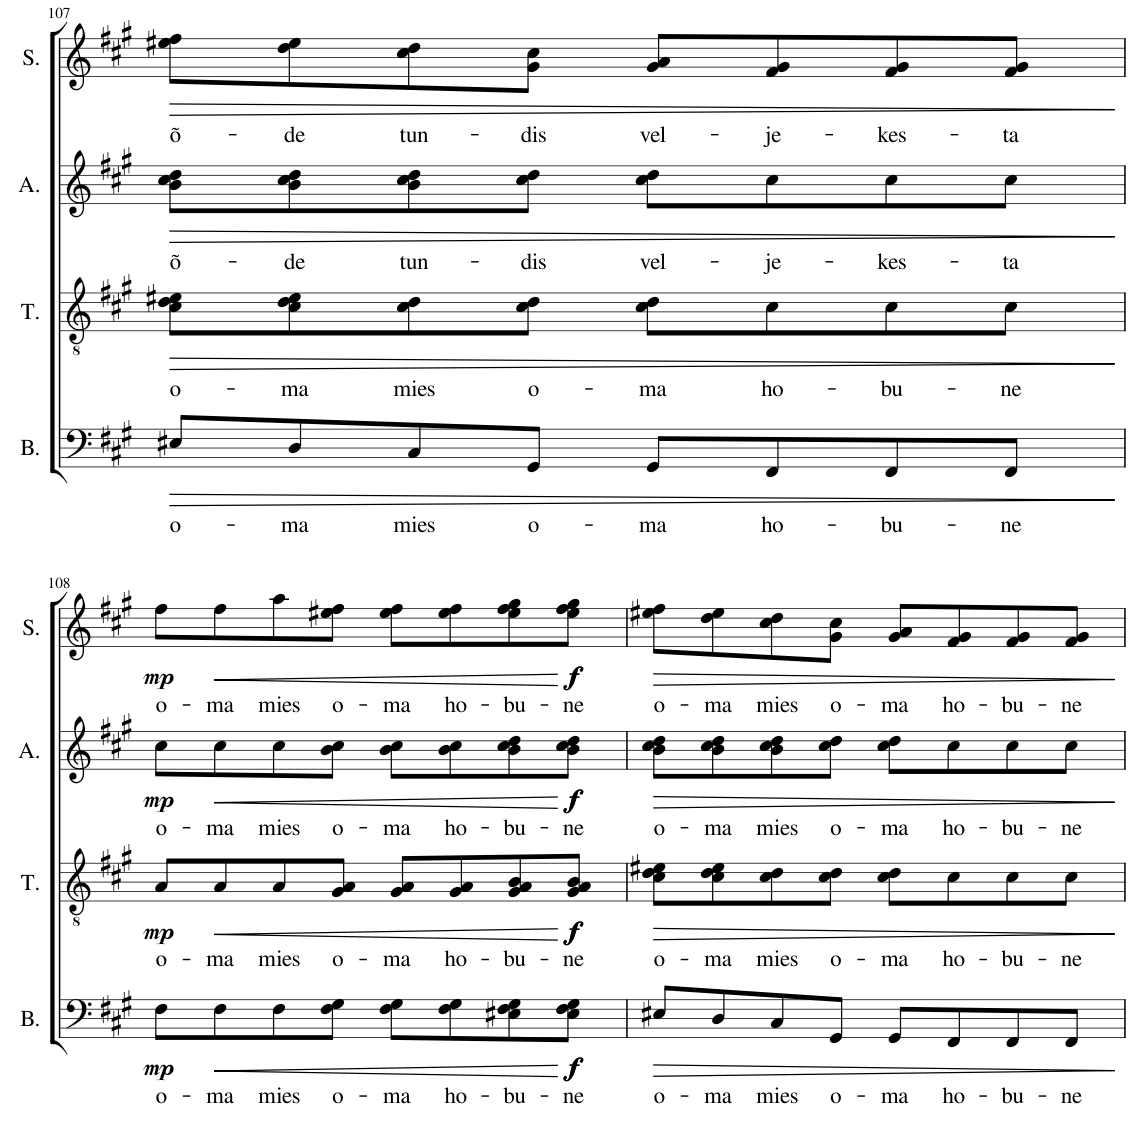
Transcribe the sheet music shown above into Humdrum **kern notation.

**kern	**text	**dynam	**kern	**text	**dynam	**kern	**text	**dynam	**kern	**text	**dynam
*part4	*part4	*part4	*part3	*part3	*part3	*part2	*part2	*part2	*part1	*part1	*part1
*staff4	*staff4	*staff4	*staff3	*staff3	*staff3	*staff2	*staff2	*staff2	*staff1	*staff1	*staff1
*I"Bass	*	*	*I"Tenor	*	*	*I"Alto	*	*	*I"Soprano	*	*
*I'B.	*	*	*I'T.	*	*	*I'A.	*	*	*I'S.	*	*
!!LO:PB:g=z
*clefF4	*	*	*clefGv2	*	*	*clefG2	*	*	*clefG2	*	*
*	*	*	*	*	*	*Trd1c2	*	*	*	*	*
*k[f#c#g#]	*	*	*k[f#c#g#]	*	*	*k[f#c#g#]	*	*	*k[f#c#g#]	*	*
*M4/4	*	*	*M4/4	*	*	*M4/4	*	*	*M4/4	*	*
=107	=107	=107	=107	=107	=107	=107	=107	=107	=107	=107	=107
!	!LO:LY:b	!LO:HP:b	!	!LO:LY:b	!LO:HP:b	!	!LO:LY:b	!LO:HP:b	!	!LO:LY:b	!LO:HP:b
8E#X/L	o-	>	8c#\ 8d\ 8e#X\L	o-	>	8b\ 8cc#\ 8dd\L	õ-	>	8ee#X\ 8ff#\L	õ-	>
!	!LO:LY:b	!	!	!LO:LY:b	!	!	!LO:LY:b	!	!	!LO:LY:b	!
8D/	-ma	.	8c#\ 8d\ 8e#\	-ma	.	8b\ 8cc#\ 8dd\	-de	.	8dd\ 8ee#\	-de	.
!	!LO:LY:b	!	!	!LO:LY:b	!	!	!LO:LY:b	!	!	!LO:LY:b	!
8C#/	mies	.	8c#\ 8d\	mies	.	8b\ 8cc#\ 8dd\	tun-	.	8cc#\ 8dd\	tun-	.
!	!LO:LY:b	!	!	!LO:LY:b	!	!	!LO:LY:b	!	!	!LO:LY:b	!
8GG#/J	o-	.	8c#\ 8d\J	o-	.	8cc#\ 8dd\J	-dis	.	8g#\ 8cc#\J	-dis	.
!	!LO:LY:b	!	!	!LO:LY:b	!	!	!LO:LY:b	!	!	!LO:LY:b	!
8GG#/L	-ma	.	8c#\ 8d\L	-ma	.	8cc#\ 8dd\L	vel-	.	8g#/ 8a/L	vel-	.
!	!LO:LY:b	!	!	!LO:LY:b	!	!	!LO:LY:b	!	!	!LO:LY:b	!
8FF#/	ho-	.	8c#\	ho-	.	8cc#\	-je-	.	8f#/ 8g#/	-je-	.
!	!LO:LY:b	!	!	!LO:LY:b	!	!	!LO:LY:b	!	!	!LO:LY:b	!
8FF#/	-bu-	.	8c#\	-bu-	.	8cc#\	-kes-	.	8f#/ 8g#/	-kes-	.
!	!LO:LY:b	!	!	!LO:LY:b	!	!	!LO:LY:b	!	!	!LO:LY:b	!
8FF#/J	-ne	.	8c#\J	-ne	.	8cc#\J	-ta	.	8f#/ 8g#/J	-ta	.
.	.	]	.	.	]	.	.	]	.	.	]
!!LO:LB:g=z
=108	=108	=108	=108	=108	=108	=108	=108	=108	=108	=108	=108
!	!LO:LY:b	!LO:DY:b	!	!LO:LY:b	!LO:DY:b	!	!LO:LY:b	!LO:DY:b	!	!LO:LY:b	!LO:DY:b
8F#\L	o-	mp	8A/L	o-	mp	8cc#\L	o-	mp	8ff#\L	o-	mp
!	!LO:LY:b	!LO:HP:b	!	!LO:LY:b	!LO:HP:b	!	!LO:LY:b	!LO:HP:b	!	!LO:LY:b	!LO:HP:b
8F#\	-ma	<	8A/	-ma	<	8cc#\	-ma	<	8ff#\	-ma	<
!	!LO:LY:b	!	!	!LO:LY:b	!	!	!LO:LY:b	!	!	!LO:LY:b	!
8F#\	mies	.	8A/	mies	.	8cc#\	mies	.	8aa\	mies	.
!	!LO:LY:b	!	!	!LO:LY:b	!	!	!LO:LY:b	!	!	!LO:LY:b	!
8F#\ 8G#\J	o-	.	8G#/ 8A/J	o-	.	8b\ 8cc#\J	o-	.	8ee#X\ 8ff#\J	o-	.
!	!LO:LY:b	!	!	!LO:LY:b	!	!	!LO:LY:b	!	!	!LO:LY:b	!
8F#\ 8G#\L	-ma	.	8G#/ 8A/L	-ma	.	8b\ 8cc#\L	-ma	.	8ee#\ 8ff#\L	-ma	.
!	!LO:LY:b	!	!	!LO:LY:b	!	!	!LO:LY:b	!	!	!LO:LY:b	!
8F#\ 8G#\	ho-	.	8G#/ 8A/	ho-	.	8b\ 8cc#\	ho-	.	8ee#\ 8ff#\	ho-	.
!	!LO:LY:b	!	!	!LO:LY:b	!	!	!LO:LY:b	!	!	!LO:LY:b	!
8E#X\ 8F#\ 8G#\	-bu-	.	8G#/ 8A/ 8B/	-bu-	.	8b\ 8cc#\ 8dd\	-bu-	.	8ee#\ 8ff#\ 8gg#\	-bu-	.
!	!LO:LY:b	!LO:DY:n=1:b	!	!LO:LY:b	!	!	!LO:LY:b	!	!	!LO:LY:b	!
!	!	!LO:DY:n=2:b	!	!	!	!	!	!	!	!	!
!	!	!LO:DY:n=3:b	!	!	!LO:DY:n=1:b	!	!	!	!	!	!
!	!	!	!	!	!LO:DY:n=2:b	!	!	!	!	!	!
!	!	!	!	!	!LO:DY:n=3:b	!	!	!LO:DY:n=1:b	!	!	!
!	!	!	!	!	!	!	!	!LO:DY:n=2:b	!	!	!
!	!	!	!	!	!	!	!	!LO:DY:n=3:b	!	!	!LO:DY:n=1:b
!	!	!	!	!	!	!	!	!	!	!	!LO:DY:n=2:b
!	!	!	!	!	!	!	!	!	!	!	!LO:DY:n=3:b
8E#\ 8F#\ 8G#\J	-ne	[ f f f	8G#/ 8A/ 8B/J	-ne	[ f f f	8b\ 8cc#\ 8dd\J	-ne	[ f f f	8ee#\ 8ff#\ 8gg#\J	-ne	[ f f f
=109	=109	=109	=109	=109	=109	=109	=109	=109	=109	=109	=109
!	!LO:LY:b	!LO:HP:b	!	!LO:LY:b	!LO:HP:b	!	!LO:LY:b	!LO:HP:b	!	!LO:LY:b	!LO:HP:b
8E#X/L	o-	>	8c#\ 8d\ 8e#X\L	o-	>	8b\ 8cc#\ 8dd\L	o-	>	8ee#X\ 8ff#\L	o-	>
!	!LO:LY:b	!	!	!LO:LY:b	!	!	!LO:LY:b	!	!	!LO:LY:b	!
8D/	-ma	.	8c#\ 8d\ 8e#\	-ma	.	8b\ 8cc#\ 8dd\	-ma	.	8dd\ 8ee#\	-ma	.
!	!LO:LY:b	!	!	!LO:LY:b	!	!	!LO:LY:b	!	!	!LO:LY:b	!
8C#/	mies	.	8c#\ 8d\	mies	.	8b\ 8cc#\ 8dd\	mies	.	8cc#\ 8dd\	mies	.
!	!LO:LY:b	!	!	!LO:LY:b	!	!	!LO:LY:b	!	!	!LO:LY:b	!
8GG#/J	o-	.	8c#\ 8d\J	o-	.	8cc#\ 8dd\J	o-	.	8g#\ 8cc#\J	o-	.
!	!LO:LY:b	!	!	!LO:LY:b	!	!	!LO:LY:b	!	!	!LO:LY:b	!
8GG#/L	-ma	.	8c#\ 8d\L	-ma	.	8cc#\ 8dd\L	-ma	.	8g#/ 8a/L	-ma	.
!	!LO:LY:b	!	!	!LO:LY:b	!	!	!LO:LY:b	!	!	!LO:LY:b	!
8FF#/	ho-	.	8c#\	ho-	.	8cc#\	ho-	.	8f#/ 8g#/	ho-	.
!	!LO:LY:b	!	!	!LO:LY:b	!	!	!LO:LY:b	!	!	!LO:LY:b	!
8FF#/	-bu-	.	8c#\	-bu-	.	8cc#\	-bu-	.	8f#/ 8g#/	-bu-	.
!	!LO:LY:b	!	!	!LO:LY:b	!	!	!LO:LY:b	!	!	!LO:LY:b	!
8FF#/J	-ne	.	8c#\J	-ne	.	8cc#\J	-ne	.	8f#/ 8g#/J	-ne	.
.	.	]	.	.	]	.	.	]	.	.	]
=	=	=	=	=	=	=	=	=	=	=	=
*-	*-	*-	*-	*-	*-	*-	*-	*-	*-	*-	*-
